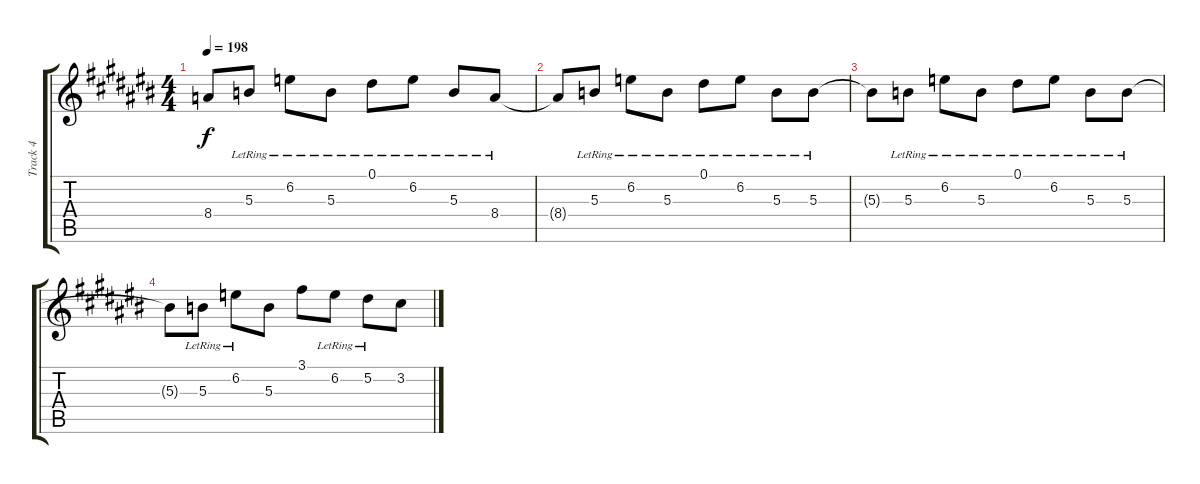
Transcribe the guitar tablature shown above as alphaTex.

\track ("Track 4" "Track 4") {instrument electricguitarclean}
\staff {score tabs}
\tuning (Eb4 Bb3 Gb3 Db3 Ab2 Db2) {hide}
\ts (4 4)
\tempo 198
\clef g2
\ks c#
8.4{t}.8{dy f} 5.3{lr}.8 6.2{lr}.8 5.3{lr}.8 0.1{lr}.8 6.2{lr}.8 5.3{lr}.8 8.4{lr}.8 |
8.4{t}.8 5.3{lr}.8 6.2{lr}.8 5.3{lr}.8 0.1{lr}.8 6.2{lr}.8 5.3{lr}.8 5.3{lr}.8 |
5.3{t}.8 5.3{lr}.8 6.2{lr}.8 5.3{lr}.8 0.1{lr}.8 6.2{lr}.8 5.3{lr}.8 5.3{lr}.8 |
5.3{t}.8 5.3{lr}.8 6.2{lr}.8 5.3.8 3.1.8 6.2{lr}.8 5.2{lr}.8 3.2.8
